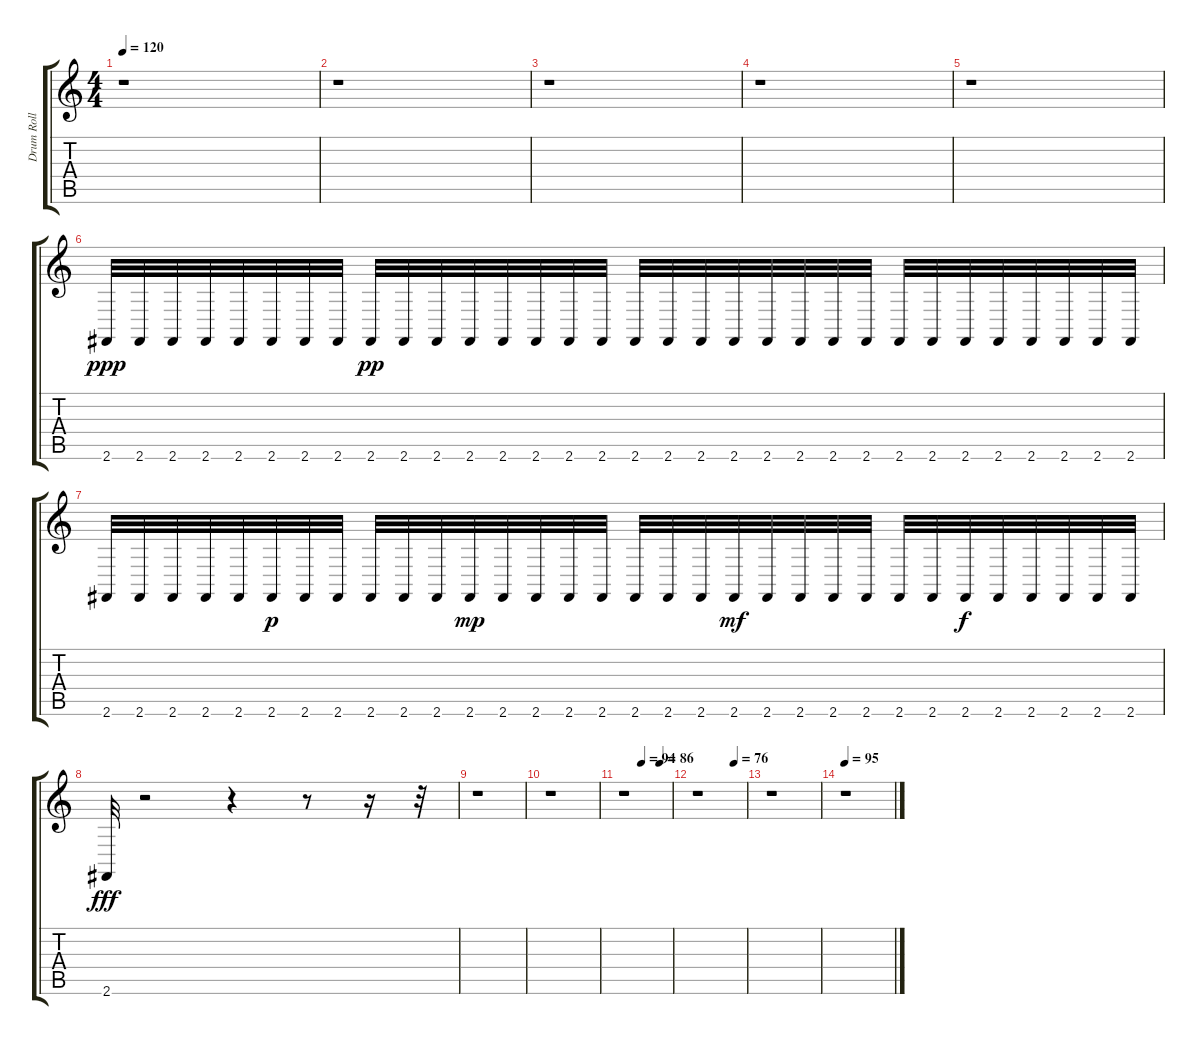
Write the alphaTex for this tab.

\track ("Drum Roll" "Drum Roll") {instrument timpani}
\staff {score tabs}
\tuning (E4 B3 G3 D3 A2 E2) {hide}
\ts (4 4)
\tempo 120
\clef g2
\ks c
r.1{dy fff} |
r.1 |
r.1 |
r.1 |
r.1 |
2.6.32{dy ppp} 2.6.32 2.6.32 2.6.32 2.6.32 2.6.32 2.6.32 2.6.32 2.6.32{dy pp} 2.6.32 2.6.32 2.6.32 2.6.32 2.6.32 2.6.32 2.6.32 2.6.32 2.6.32 2.6.32 2.6.32 2.6.32 2.6.32 2.6.32 2.6.32 2.6.32 2.6.32 2.6.32 2.6.32 2.6.32 2.6.32 2.6.32 2.6.32 |
2.6.32 2.6.32 2.6.32 2.6.32 2.6.32 2.6.32{dy p} 2.6.32 2.6.32 2.6.32 2.6.32 2.6.32 2.6.32{dy mp} 2.6.32 2.6.32 2.6.32 2.6.32 2.6.32 2.6.32 2.6.32 2.6.32{dy mf} 2.6.32 2.6.32 2.6.32 2.6.32 2.6.32 2.6.32 2.6.32{dy f} 2.6.32 2.6.32 2.6.32 2.6.32 2.6.32 |
2.6.32{dy fff} r.2 r.4 r.8 r.16 r.32 |
r.1 |
r.1 |
\tempo (94 0.3854166666666667)
\tempo (86 0.7604166666666666)
r.1 |
\tempo (76 0.7604166666666666)
r.1 |
r.1 |
\tempo 95
r.1
